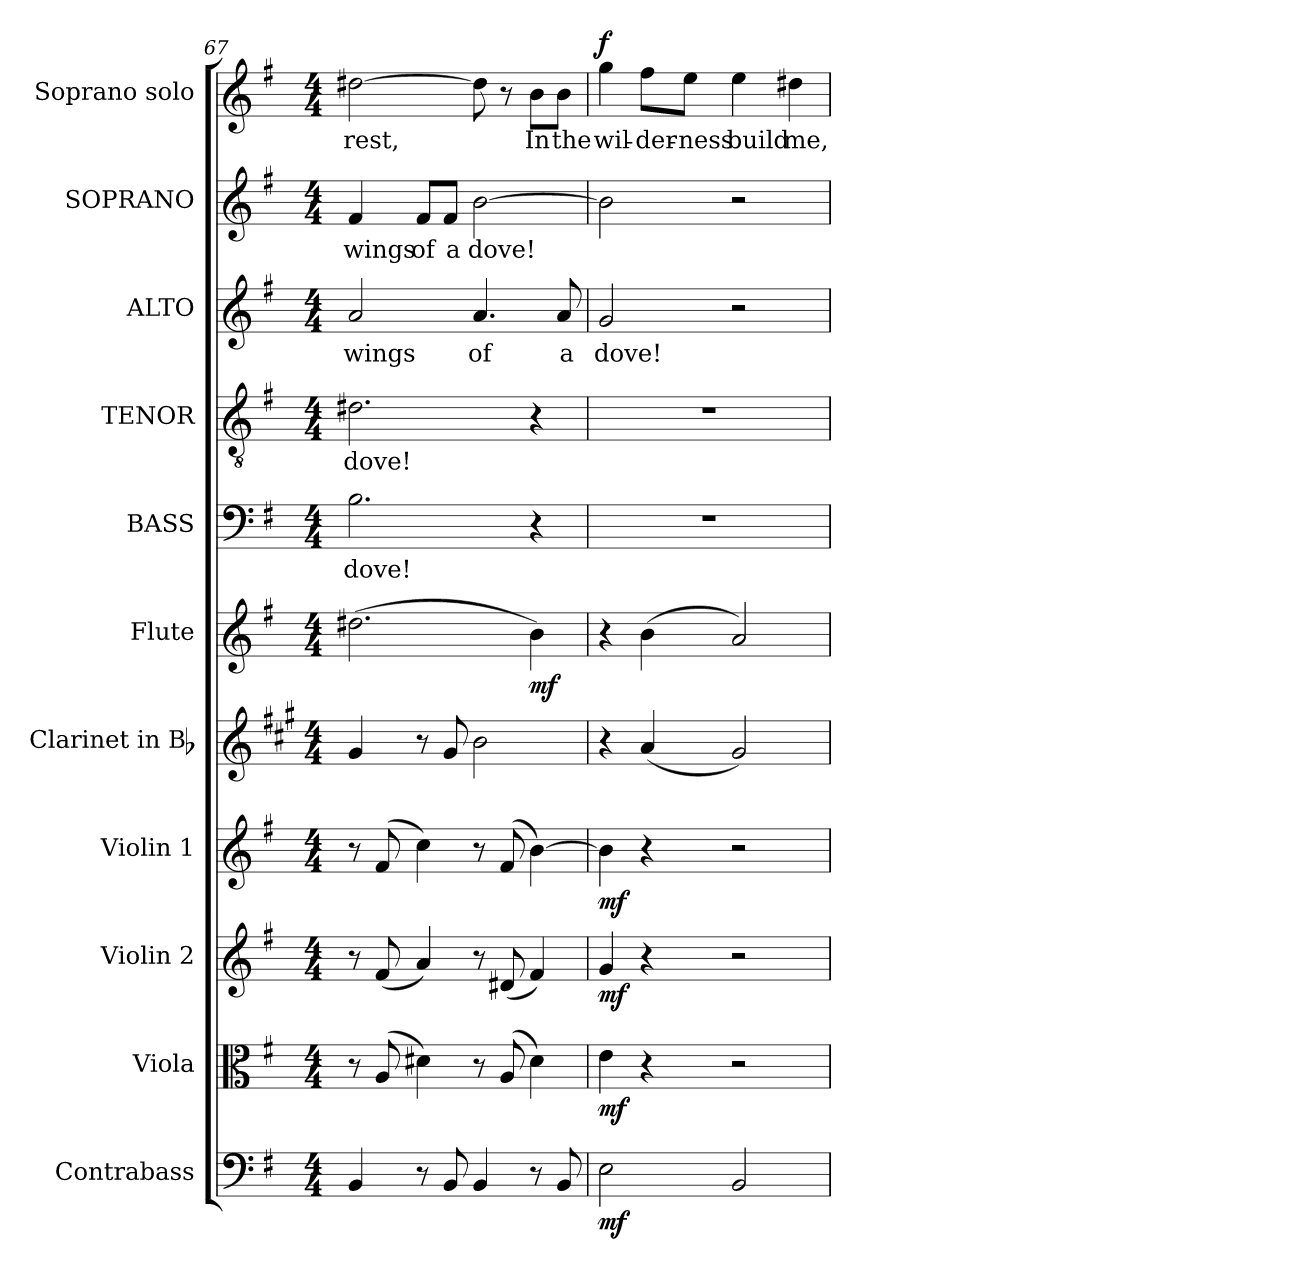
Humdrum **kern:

**kern	**dynam	**kern	**dynam	**kern	**dynam	**kern	**dynam	**kern	**kern	**dynam	**kern	**text	**kern	**text	**kern	**text	**kern	**text	**kern	**text	**dynam
*part11	*part11	*part10	*part10	*part9	*part9	*part8	*part8	*part7	*part6	*part6	*part5	*part5	*part4	*part4	*part3	*part3	*part2	*part2	*part1	*part1	*part1
*staff11	*staff11	*staff10	*staff10	*staff9	*staff9	*staff8	*staff8	*staff7	*staff6	*staff6	*staff5	*staff5	*staff4	*staff4	*staff3	*staff3	*staff2	*staff2	*staff1	*staff1	*staff1
*I"Contrabass	*	*I"Viola	*	*I"Violin 2	*	*I"Violin 1	*	*I"Clarinet in Bb	*I"Flute	*	*I"BASS	*	*I"TENOR	*	*I"ALTO	*	*I"SOPRANO	*	*I"Soprano solo	*	*
*I'Cb.	*	*I'Vla.	*	*I'Vln. 2	*	*I'Vln. 1	*	*I'Cl.	*I'Fl.	*	*I'B.	*	*I'T.	*	*I'A.	*	*I'S.	*	*I'S.	*	*
*clefF4	*	*clefC3	*	*clefG2	*	*clefG2	*	*clefG2	*clefG2	*	*clefF4	*	*clefGv2	*	*clefG2	*	*clefG2	*	*clefG2	*	*
*ITrd7c12	*	*	*	*	*	*	*	*ITrd1c2	*	*	*	*	*ITrd7c12	*	*	*	*	*	*	*	*
*k[f#]	*	*k[f#]	*	*k[f#]	*	*k[f#]	*	*k[f#]	*k[f#]	*	*k[f#]	*	*k[f#]	*	*k[f#]	*	*k[f#]	*	*k[f#]	*	*
*G:	*	*G:	*	*G:	*	*G:	*	*G:	*G:	*	*G:	*	*G:	*	*G:	*	*G:	*	*G:	*	*
*M4/4	*	*M4/4	*	*M4/4	*	*M4/4	*	*M4/4	*M4/4	*	*M4/4	*	*M4/4	*	*M4/4	*	*M4/4	*	*M4/4	*	*
=67	=67	=67	=67	=67	=67	=67	=67	=67	=67	=67	=67	=67	=67	=67	=67	=67	=67	=67	=67	=67	=67
!	!	!	!	!	!	!	!	!	!	!	!	!LO:LY:b:color=#000000	!	!	!	!	!	!	!	!	!
!	!	!	!	!	!	!	!	!	!	!	!	!	!	!LO:LY:b:color=#000000	!	!	!	!	!	!	!
!	!	!	!	!	!	!	!	!	!	!	!	!	!	!	!	!LO:LY:b:color=#000000	!	!	!	!	!
!	!	!	!	!	!	!	!	!	!	!	!	!	!	!	!	!	!	!LO:LY:b:color=#000000	!	!	!
!	!	!	!	!	!	!	!	!	!	!	!	!	!	!	!	!	!	!	!	!LO:LY:b:color=#000000	!
4BBBi/	.	8r	.	8r	.	8r	.	4f#i/	(2.dd#Xi\	.	2.Bi\	dove!	2.D#Xi\	dove!	2ai/	wings	4f#i/	wings	[>2dd#Xi\	rest,	.
.	.	(8Ai/	.	(8f#i/	.	(8f#i/	.	.	.	.	.	.	.	.	.	.	.	.	.	.	.
!	!	!	!	!	!	!	!	!	!	!	!	!	!	!	!	!	!	!LO:LY:b:color=#000000	!	!	!
8r	.	4d#Xi\)	.	4ai/)	.	4cci\)	.	8r	.	.	.	.	.	.	.	.	8f#i/L	of	.	.	.
!	!	!	!	!	!	!	!	!	!	!	!	!	!	!	!	!	!	!LO:LY:b:color=#000000	!	!	!
8BBBi/	.	.	.	.	.	.	.	8f#i/	.	.	.	.	.	.	.	.	8f#i/J	a	.	.	.
!	!	!	!	!	!	!	!	!	!	!	!	!	!	!	!	!LO:LY:b:color=#000000	!	!	!	!	!
!	!	!	!	!	!	!	!	!	!	!	!	!	!	!	!	!	!	!LO:LY:b:color=#000000	!	!	!
4BBBi/	.	8r	.	8r	.	8r	.	2ai\	.	.	.	.	.	.	4.ai/	of	[>2bi\	dove!	8dd#i\]	.	.
.	.	(8Ai/	.	(8d#Xi/	.	(8f#i/	.	.	.	.	.	.	.	.	.	.	.	.	8r	.	.
!	!	!	!	!	!	!	!	!	!	!	!	!	!	!	!	!	!	!	!	!LO:LY:b:color=#000000	!
8r	.	4d#i\)	.	4f#i/)	.	[>4bi\)	.	.	4bi\)	mf	4r	.	4r	.	.	.	.	.	8bi\L	In	.
!	!	!	!	!	!	!	!	!	!	!	!	!	!	!	!	!LO:LY:b:color=#000000	!	!	!	!	!
!	!	!	!	!	!	!	!	!	!	!	!	!	!	!	!	!	!	!	!	!LO:LY:b:color=#000000	!
8BBBi/	.	.	.	.	.	.	.	.	.	.	.	.	.	.	8ai/	a	.	.	8bi\J	the	.
=68	=68	=68	=68	=68	=68	=68	=68	=68	=68	=68	=68	=68	=68	=68	=68	=68	=68	=68	=68	=68	=68
!	!	!	!	!	!	!	!	!	!	!	!	!	!	!	!	!LO:LY:b:color=#000000	!	!	!	!	!
!	!	!	!	!	!	!	!	!	!	!	!	!	!	!	!	!	!	!	!	!LO:LY:b:color=#000000	!
2EEi\	mf	4ei\	mf	4gi/	mf	4bi\]	mf	4r	4r	.	1r	.	1r	.	2gi/	dove!	2bi\]	.	4ggi\	wil-	f
!	!	!	!	!	!	!	!	!	!	!	!	!	!	!	!	!	!	!	!	!LO:LY:b:color=#000000	!
.	.	4r	.	4r	.	4r	.	(4gi/	(4bi\	.	.	.	.	.	.	.	.	.	8ff#i\L	-der-	.
!	!	!	!	!	!	!	!	!	!	!	!	!	!	!	!	!	!	!	!	!LO:LY:b:color=#000000	!
.	.	.	.	.	.	.	.	.	.	.	.	.	.	.	.	.	.	.	8eei\J	-ness	.
!	!	!	!	!	!	!	!	!	!	!	!	!	!	!	!	!	!	!	!	!LO:LY:b:color=#000000	!
2BBBi/	.	2r	.	2r	.	2r	.	2f#i/)	2ai/)	.	.	.	.	.	2r	.	2r	.	4eei\	build	.
!	!	!	!	!	!	!	!	!	!	!	!	!	!	!	!	!	!	!	!	!LO:LY:b:color=#000000	!
.	.	.	.	.	.	.	.	.	.	.	.	.	.	.	.	.	.	.	4dd#Xi\	me,	.
=	=	=	=	=	=	=	=	=	=	=	=	=	=	=	=	=	=	=	=	=	=
*-	*-	*-	*-	*-	*-	*-	*-	*-	*-	*-	*-	*-	*-	*-	*-	*-	*-	*-	*-	*-	*-
